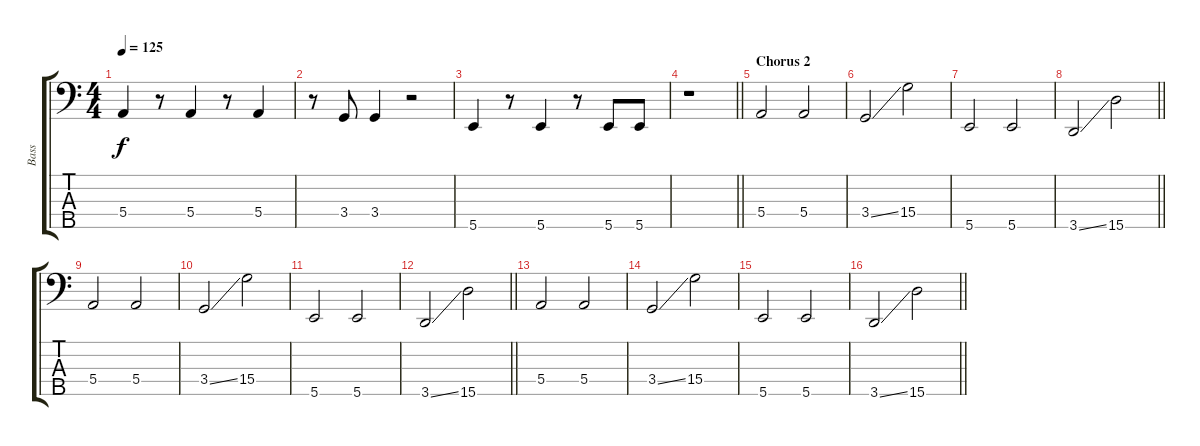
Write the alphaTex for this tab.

\track ("Bass" "Bass") {instrument synthbass2}
\staff {score tabs}
\tuning (G2 D2 A1 E1 B0) {hide}
\ts (4 4)
\tempo 125
\clef f4
\ks c
5.4.4{dy f} r.8 5.4.4 r.8 5.4.4 |
r.8 3.4.8 3.4.4 r.2 |
5.5.4 r.8 5.5.4 r.8 5.5.8 5.5.8 |
\barLineRight lightlight
r.1 |
\section ("" "Chorus 2")
5.4.2 5.4.2 |
3.4{ss}.2 15.4.2 |
5.5.2 5.5.2 |
\barLineRight lightlight
3.5{ss}.2 15.5.2 |
5.4.2 5.4.2 |
3.4{ss}.2 15.4.2 |
5.5.2 5.5.2 |
\barLineRight lightlight
3.5{ss}.2 15.5.2 |
\section ("" "")
5.4.2 5.4.2 |
3.4{ss}.2 15.4.2 |
5.5.2 5.5.2 |
\barLineRight lightlight
3.5{ss}.2 15.5.2
